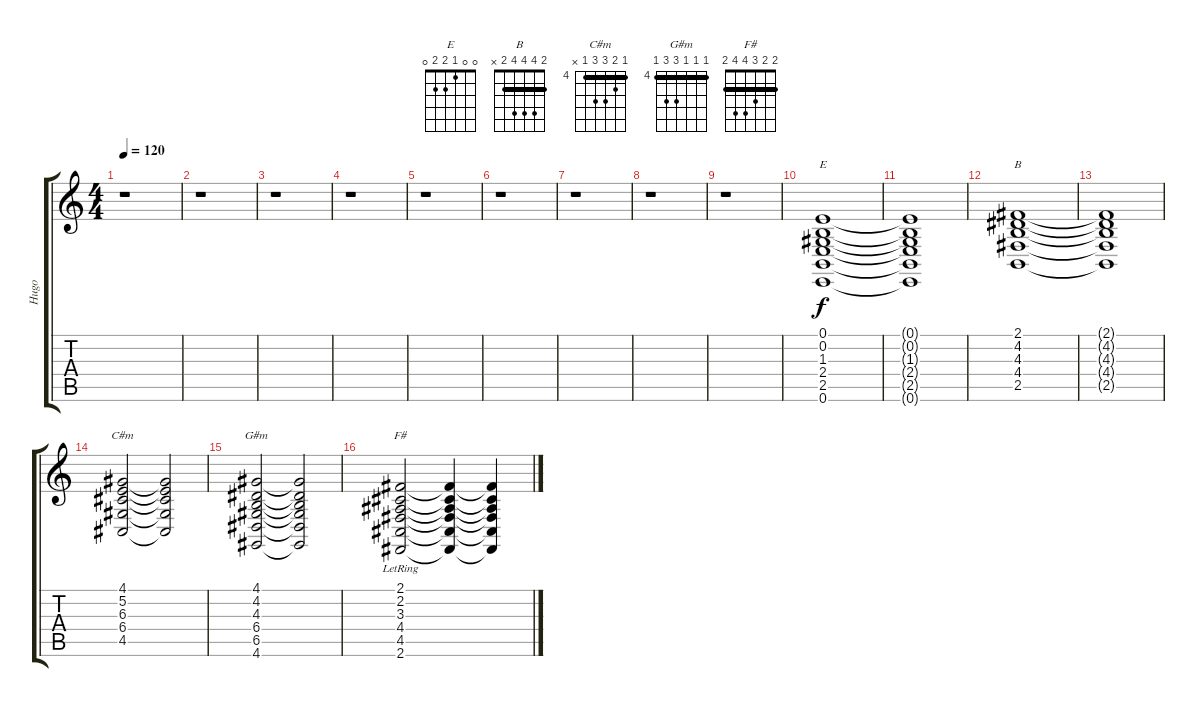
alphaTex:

\track ("Hugo" "Hugo") {instrument synthstrings1}
\staff {score tabs}
\tuning (E4 B3 G3 D3 A2 E2) {hide}
\chord ("E" 0 0 1 2 2 0)
\chord ("B" 2 4 4 4 2 x) {barre 2}
\chord ("C#m" 4 5 6 6 4 x) {firstfret 4 barre 4}
\chord ("G#m" 4 4 4 6 6 4) {firstfret 4 barre 4}
\chord ("F#" 2 2 3 4 4 2) {barre 2}
\ts (4 4)
\tempo 120
\clef g2
\ks c
r.1{dy f instrument synthstrings1} |
r.1 |
r.1 |
r.1 |
r.1 |
r.1 |
r.1 |
r.1 |
r.1 |
(0.1 0.2 1.3 2.4 2.5 0.6).1{ch "E"} |
(0.1{t} 0.2{t} 1.3{t} 2.4{t} 2.5{t} 0.6{t}).1 |
(2.1 4.2 4.3 4.4 2.5).1{ch "B"} |
(2.1{t} 4.2{t} 4.3{t} 4.4{t} 2.5{t}).1 |
(4.1 5.2 6.3 6.4 4.5).2{ch "C#m"} (4.1{t} 5.2{t} 6.3{t} 6.4{t} 4.5{t}).2 |
(4.1 4.2 4.3 6.4 6.5 4.6).2{ch "G#m"} (4.1{t} 4.2{t} 4.3{t} 6.4{t} 6.5{t} 4.6{t}).2 |
(2.1{lr} 2.2 3.3 4.4 4.5 2.6).2{ch "F#"} (2.1{t} 2.2{t} 3.3{t} 4.4{t} 4.5{t} 2.6{t}).4 (2.1{t} 2.2{t} 3.3{t} 4.4{t} 4.5{t} 2.6{t}).4
